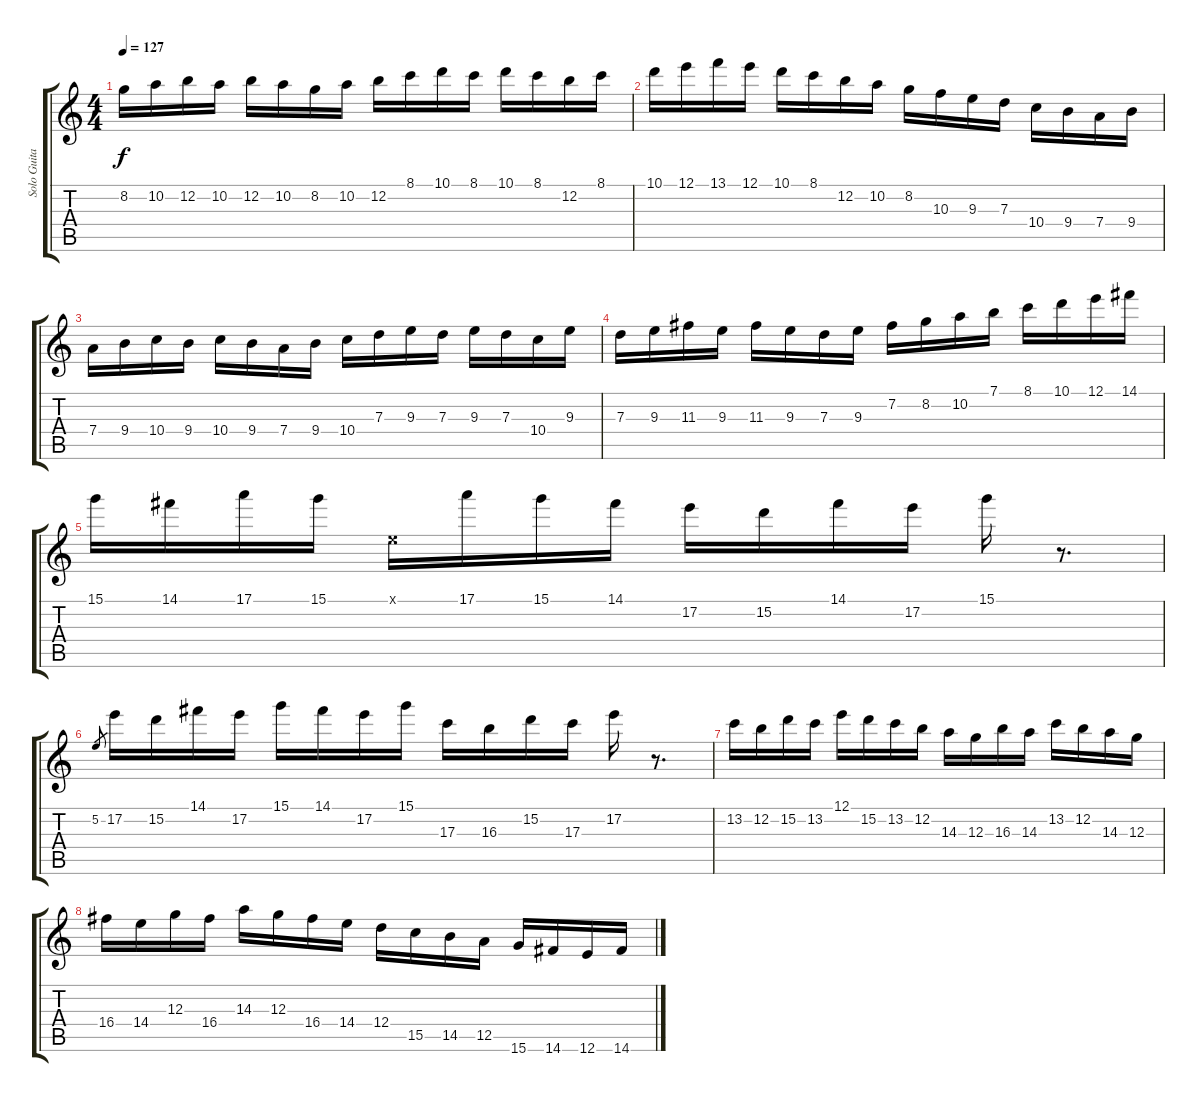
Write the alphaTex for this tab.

\track ("Solo Guitar" "Solo Guita") {instrument electricguitarclean}
\staff {score tabs}
\tuning (E4 B3 G3 D3 A2 E2) {hide}
\ts (4 4)
\tempo 127
\clef g2
\ks c
8.2.16{dy f instrument electricguitarclean} 10.2.16 12.2.16 10.2.16 12.2.16 10.2.16 8.2.16 10.2.16 12.2.16 8.1.16 10.1.16 8.1.16 10.1.16 8.1.16 12.2.16 8.1.16 |
10.1.16 12.1.16 13.1.16 12.1.16 10.1.16 8.1.16 12.2.16 10.2.16 8.2.16 10.3.16 9.3.16 7.3.16 10.4.16 9.4.16 7.4.16 9.4.16 |
7.4.16 9.4.16 10.4.16 9.4.16 10.4.16 9.4.16 7.4.16 9.4.16 10.4.16 7.3.16 9.3.16 7.3.16 9.3.16 7.3.16 10.4.16 9.3.16 |
7.3.16 9.3.16 11.3.16 9.3.16 11.3.16 9.3.16 7.3.16 9.3.16 7.2.16 8.2.16 10.2.16 7.1.16 8.1.16 10.1.16 12.1.16 14.1.16 |
15.1.16 14.1.16 17.1.16 15.1.16 0.1{x}.16 17.1.16 15.1.16 14.1.16 17.2.16 15.2.16 14.1.16 17.2.16 15.1.16 r.8{d} |
5.2.8{gr} 17.2.16 15.2.16 14.1.16 17.2.16 15.1.16 14.1.16 17.2.16 15.1.16 17.3.16 16.3.16 15.2.16 17.3.16 17.2.16 r.8{d} |
13.2.16 12.2.16 15.2.16 13.2.16 12.1.16 15.2.16 13.2.16 12.2.16 14.3.16 12.3.16 16.3.16 14.3.16 13.2.16 12.2.16 14.3.16 12.3.16 |
16.4.16 14.4.16 12.3.16 16.4.16 14.3.16 12.3.16 16.4.16 14.4.16 12.4.16 15.5.16 14.5.16 12.5.16 15.6.16 14.6.16 12.6.16 14.6.16
